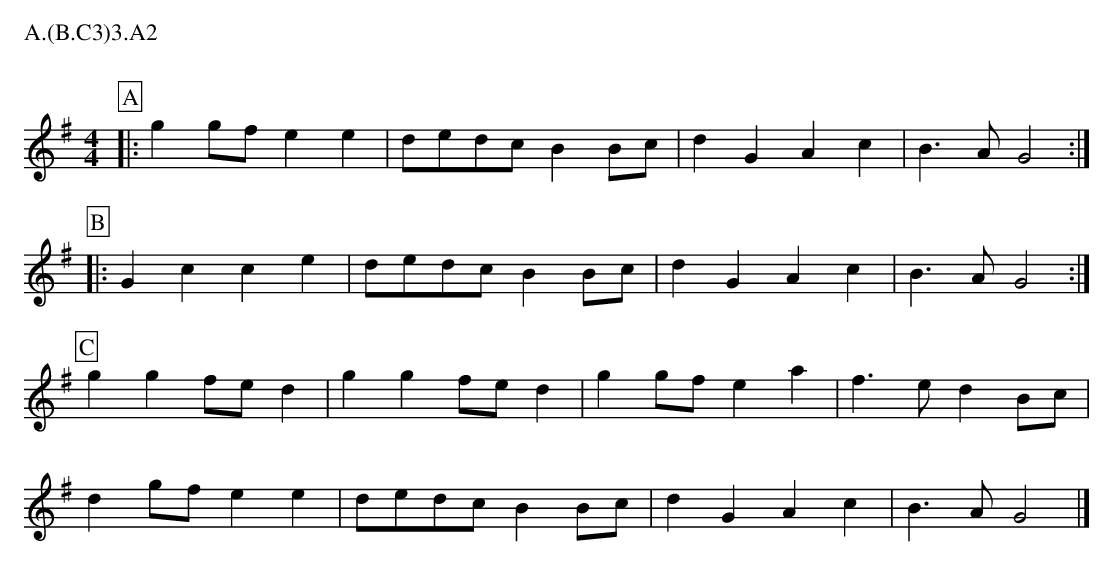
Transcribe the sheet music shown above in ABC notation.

X:1
T:Country Gardens Bampton
Q:120
M:4/4
L:1/8
P:A.(B.C3)3.A2
K:G
P:A
|:g2gf e2e2 |dedc B2Bc |d2G2 A2c2|B3A  G4 :|]
P:B
|:G2c2 c2e2 |dedc B2Bc |d2G2 A2c2|B3A  G4 :|
P:C
g2g2 fed2|g2g2 fed2|g2gf e2a2|f2>e2 d2Bc|
d2gf e2e2 |dedc B2Bc |d2G2 A2c2|B3A  G4 |]
